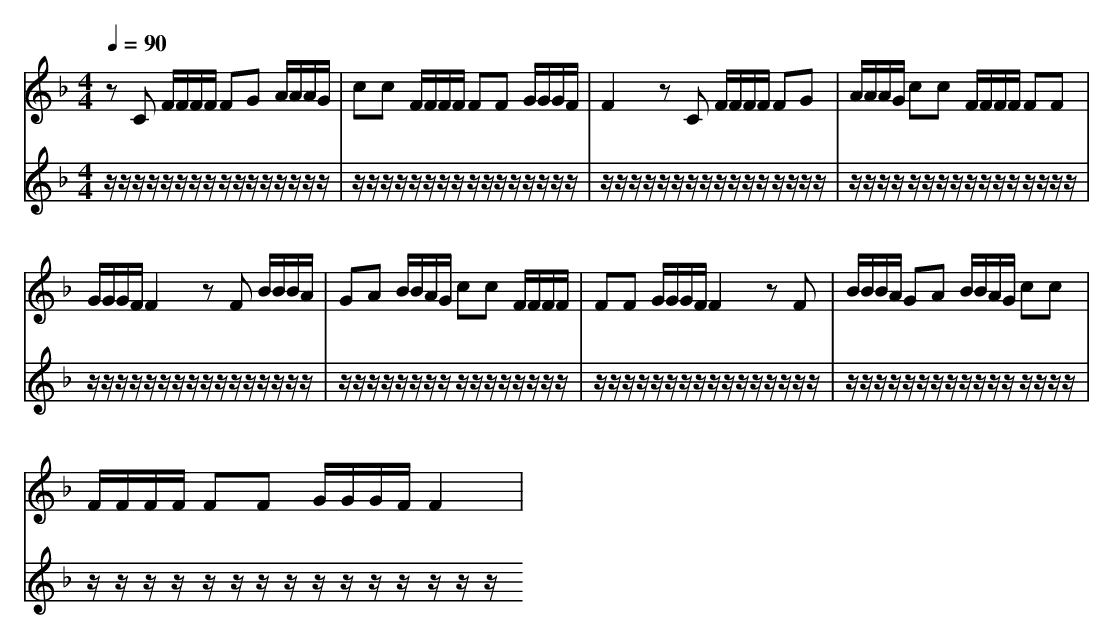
X:1
T:
M: 4/4
L: 1/8
Q:1/4=90
K:F % 1 flats
V:1
zC F/2F/2F/2F/2 FG A/2A/2A/2G/2|cc F/2F/2F/2F/2 FF G/2G/2G/2F/2|F2 zC F/2F/2F/2F/2 FG|A/2A/2A/2G/2 cc F/2F/2F/2F/2 FF|
G/2G/2G/2F/2 F2 zF B/2B/2B/2A/2|GA B/2B/2A/2G/2 cc F/2F/2F/2F/2|FF G/2G/2G/2F/2 F2 zF|B/2B/2B/2A/2 GA B/2B/2A/2G/2 cc|
F/2F/2F/2F/2 FF G/2G/2G/2F/2 F2|
V:2
z/2z/2z/2z/2 z/2z/2z/2z/2 z/2z/2z/2z/2 z/2z/2z/2z/2|z/2z/2z/2z/2 z/2z/2z/2z/2 z/2z/2z/2z/2 z/2z/2z/2z/2|z/2z/2z/2z/2 z/2z/2z/2z/2 z/2z/2z/2z/2 z/2z/2z/2z/2|z/2z/2z/2z/2 z/2z/2z/2z/2 z/2z/2z/2z/2 z/2z/2z/2z/2|
z/2z/2z/2z/2 z/2z/2z/2z/2 z/2z/2z/2z/2 z/2z/2z/2z/2|z/2z/2z/2z/2 z/2z/2z/2z/2 z/2z/2z/2z/2 z/2z/2z/2z/2|z/2z/2z/2z/2 z/2z/2z/2z/2 z/2z/2z/2z/2 z/2z/2z/2z/2|z/2z/2z/2z/2 z/2z/2z/2z/2 z/2z/2z/2z/2 z/2z/2z/2z/2|
z/2z/2z/2z/2 z/2z/2z/2z/2 z/2z/2z/2z/2 z/2z/2z/2
